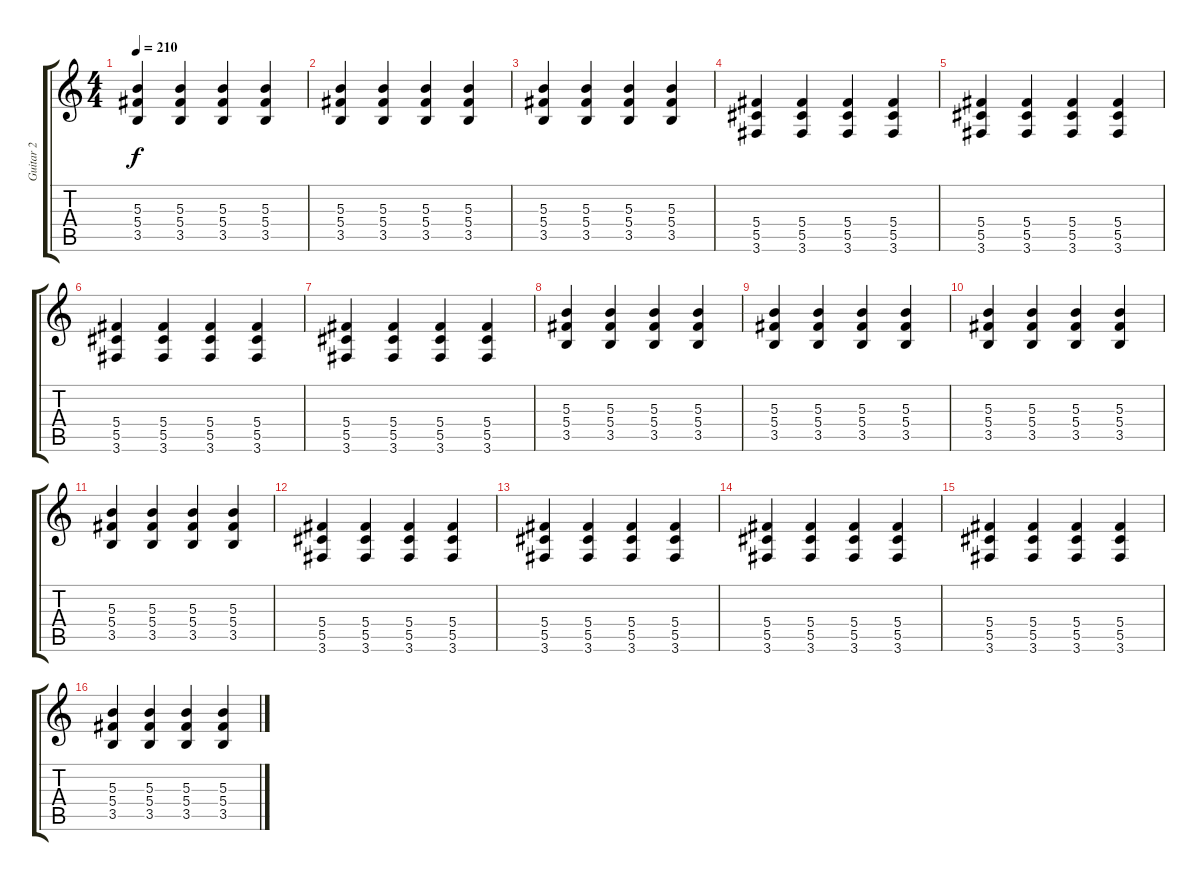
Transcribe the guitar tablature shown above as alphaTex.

\track ("Guitar 2" "Guitar 2") {instrument overdrivenguitar}
\staff {score tabs}
\tuning (Eb4 Bb3 Gb3 Db3 Ab2 Eb2) {hide}
\ts (4 4)
\tempo 210
\clef g2
\ks c
(5.3 5.4 3.5).4{dy f} (5.3 5.4 3.5).4 (5.3 5.4 3.5).4 (5.3 5.4 3.5).4 |
(5.3 5.4 3.5).4 (5.3 5.4 3.5).4 (5.3 5.4 3.5).4 (5.3 5.4 3.5).4 |
(5.3 5.4 3.5).4 (5.3 5.4 3.5).4 (5.3 5.4 3.5).4 (5.3 5.4 3.5).4 |
(5.4 5.5 3.6).4 (5.4 5.5 3.6).4 (5.4 5.5 3.6).4 (5.4 5.5 3.6).4 |
(5.4 5.5 3.6).4 (5.4 5.5 3.6).4 (5.4 5.5 3.6).4 (5.4 5.5 3.6).4 |
(5.4 5.5 3.6).4 (5.4 5.5 3.6).4 (5.4 5.5 3.6).4 (5.4 5.5 3.6).4 |
(5.4 5.5 3.6).4 (5.4 5.5 3.6).4 (5.4 5.5 3.6).4 (5.4 5.5 3.6).4 |
(5.3 5.4 3.5).4 (5.3 5.4 3.5).4 (5.3 5.4 3.5).4 (5.3 5.4 3.5).4 |
(5.3 5.4 3.5).4 (5.3 5.4 3.5).4 (5.3 5.4 3.5).4 (5.3 5.4 3.5).4 |
(5.3 5.4 3.5).4 (5.3 5.4 3.5).4 (5.3 5.4 3.5).4 (5.3 5.4 3.5).4 |
(5.3 5.4 3.5).4 (5.3 5.4 3.5).4 (5.3 5.4 3.5).4 (5.3 5.4 3.5).4 |
(5.4 5.5 3.6).4 (5.4 5.5 3.6).4 (5.4 5.5 3.6).4 (5.4 5.5 3.6).4 |
(5.4 5.5 3.6).4 (5.4 5.5 3.6).4 (5.4 5.5 3.6).4 (5.4 5.5 3.6).4 |
(5.4 5.5 3.6).4 (5.4 5.5 3.6).4 (5.4 5.5 3.6).4 (5.4 5.5 3.6).4 |
(5.4 5.5 3.6).4 (5.4 5.5 3.6).4 (5.4 5.5 3.6).4 (5.4 5.5 3.6).4 |
(5.3 5.4 3.5).4 (5.3 5.4 3.5).4 (5.3 5.4 3.5).4 (5.3 5.4 3.5).4
